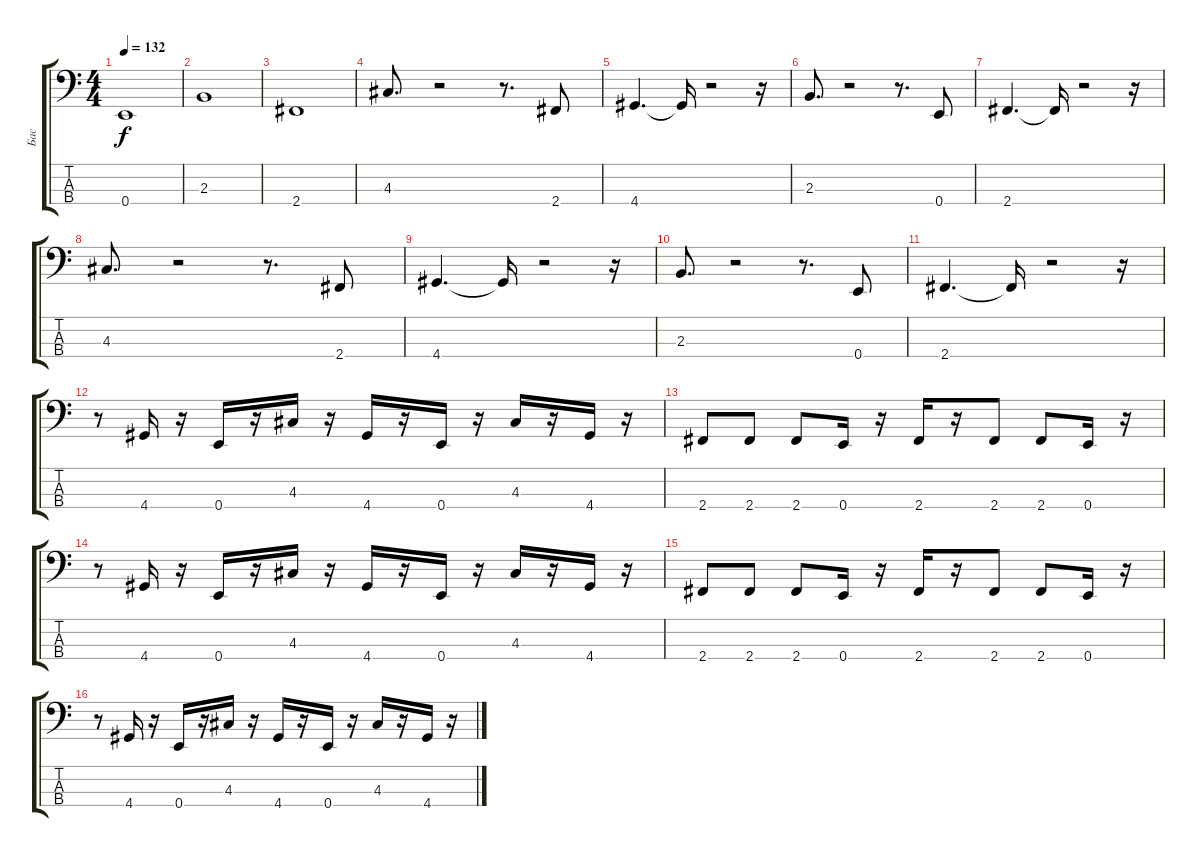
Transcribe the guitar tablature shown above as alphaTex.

\track ("Бас" "Бас") {instrument electricbassfinger}
\staff {score tabs}
\tuning (G2 D2 A1 E1) {hide}
\ts (4 4)
\tempo 132
\clef f4
\ks c
0.4.1{dy f} |
2.3.1 |
2.4.1 |
4.3.8{d} r.2 r.8{d} 2.4.8 |
4.4.4{d} 4.4{t}.16 r.2 r.16 |
2.3.8{d} r.2 r.8{d} 0.4.8 |
2.4.4{d} 2.4{t}.16 r.2 r.16 |
4.3.8{d} r.2 r.8{d} 2.4.8 |
4.4.4{d} 4.4{t}.16 r.2 r.16 |
2.3.8{d} r.2 r.8{d} 0.4.8 |
2.4.4{d} 2.4{t}.16 r.2 r.16 |
r.8 4.4.16 r.16 0.4.16 r.16 4.3.16 r.16 4.4.16 r.16 0.4.16 r.16 4.3.16 r.16 4.4.16 r.16 |
2.4.8 2.4.8 2.4.8 0.4.16 r.16 2.4.16 r.16 2.4.8 2.4.8 0.4.16 r.16 |
r.8 4.4.16 r.16 0.4.16 r.16 4.3.16 r.16 4.4.16 r.16 0.4.16 r.16 4.3.16 r.16 4.4.16 r.16 |
2.4.8 2.4.8 2.4.8 0.4.16 r.16 2.4.16 r.16 2.4.8 2.4.8 0.4.16 r.16 |
r.8 4.4.16 r.16 0.4.16 r.16 4.3.16 r.16 4.4.16 r.16 0.4.16 r.16 4.3.16 r.16 4.4.16 r.16
